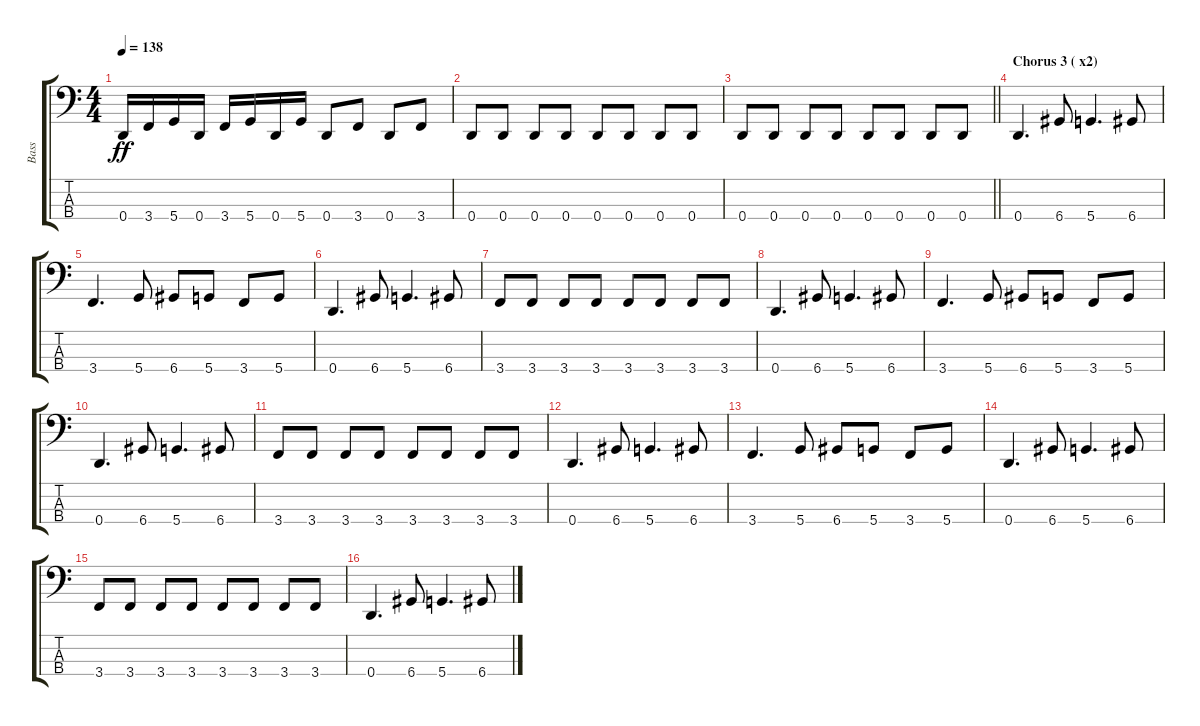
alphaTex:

\track ("Bass" "Bass") {instrument electricbassfinger}
\staff {score tabs}
\tuning (G2 D2 A1 D1) {hide}
\ts (4 4)
\tempo 138
\clef f4
\ks c
0.4.16{dy ff} 3.4.16 5.4.16 0.4.16 3.4.16 5.4.16 0.4.16 5.4.16 0.4.8 3.4.8 0.4.8 3.4.8 |
0.4.8 0.4.8 0.4.8 0.4.8 0.4.8 0.4.8 0.4.8 0.4.8 |
\barLineRight lightlight
0.4.8 0.4.8 0.4.8 0.4.8 0.4.8 0.4.8 0.4.8 0.4.8 |
\section ("" "Chorus 3 ( x2)")
0.4.4{d} 6.4.8 5.4.4{d} 6.4.8 |
3.4.4{d} 5.4.8 6.4.8 5.4.8 3.4.8 5.4.8 |
0.4.4{d} 6.4.8 5.4.4{d} 6.4.8 |
3.4.8 3.4.8 3.4.8 3.4.8 3.4.8 3.4.8 3.4.8 3.4.8 |
0.4.4{d} 6.4.8 5.4.4{d} 6.4.8 |
3.4.4{d} 5.4.8 6.4.8 5.4.8 3.4.8 5.4.8 |
0.4.4{d} 6.4.8 5.4.4{d} 6.4.8 |
3.4.8 3.4.8 3.4.8 3.4.8 3.4.8 3.4.8 3.4.8 3.4.8 |
0.4.4{d} 6.4.8 5.4.4{d} 6.4.8 |
3.4.4{d} 5.4.8 6.4.8 5.4.8 3.4.8 5.4.8 |
0.4.4{d} 6.4.8 5.4.4{d} 6.4.8 |
3.4.8 3.4.8 3.4.8 3.4.8 3.4.8 3.4.8 3.4.8 3.4.8 |
0.4.4{d} 6.4.8 5.4.4{d} 6.4.8
